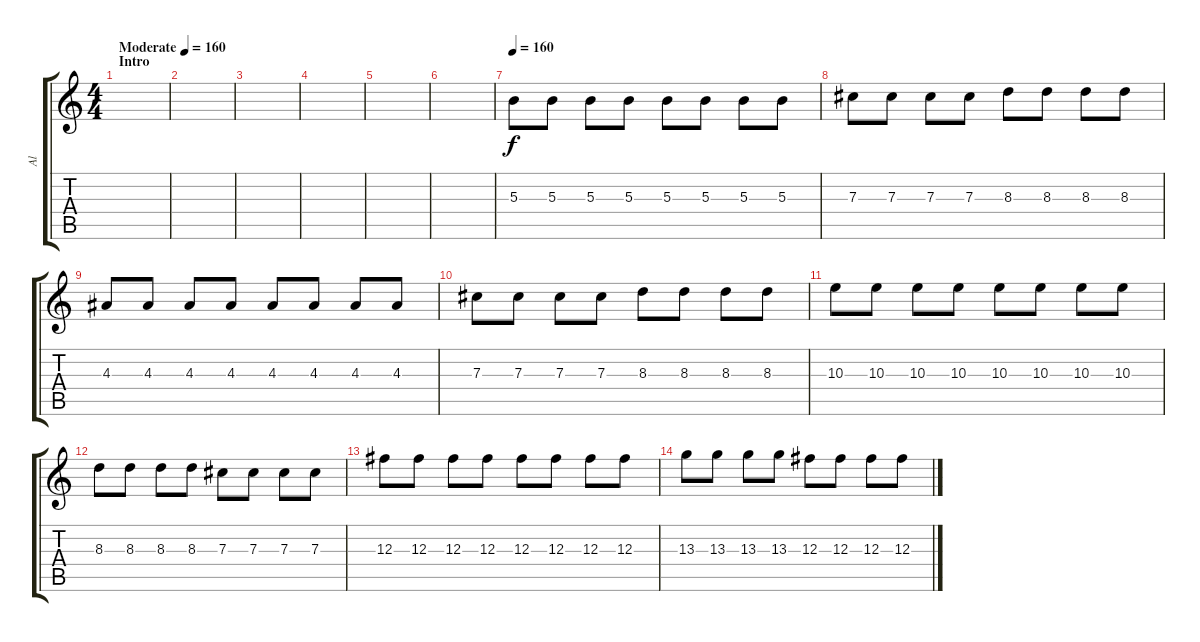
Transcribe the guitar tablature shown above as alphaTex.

\track ("Al" "Al") {instrument overdrivenguitar}
\staff {score tabs}
\tuning (Eb4 Bb3 Gb3 Db3 Ab2 Db2) {hide}
\ts (4 4)
\section ("" "Intro")
\tempo (160 "Moderate")
\tempo 150
\tempo (160 "Moderate")
\clef g2
\ks c
|
|
|
|
|
|
\tempo 160
5.3.8 5.3.8 5.3.8 5.3.8 5.3.8 5.3.8 5.3.8 5.3.8 |
7.3.8 7.3.8 7.3.8 7.3.8 8.3.8 8.3.8 8.3.8 8.3.8 |
4.3.8 4.3.8 4.3.8 4.3.8 4.3.8 4.3.8 4.3.8 4.3.8 |
7.3.8 7.3.8 7.3.8 7.3.8 8.3.8 8.3.8 8.3.8 8.3.8 |
10.3.8 10.3.8 10.3.8 10.3.8 10.3.8 10.3.8 10.3.8 10.3.8 |
8.3.8 8.3.8 8.3.8 8.3.8 7.3.8 7.3.8 7.3.8 7.3.8 |
12.3.8 12.3.8 12.3.8 12.3.8 12.3.8 12.3.8 12.3.8 12.3.8 |
13.3.8 13.3.8 13.3.8 13.3.8 12.3.8 12.3.8 12.3.8 12.3.8
